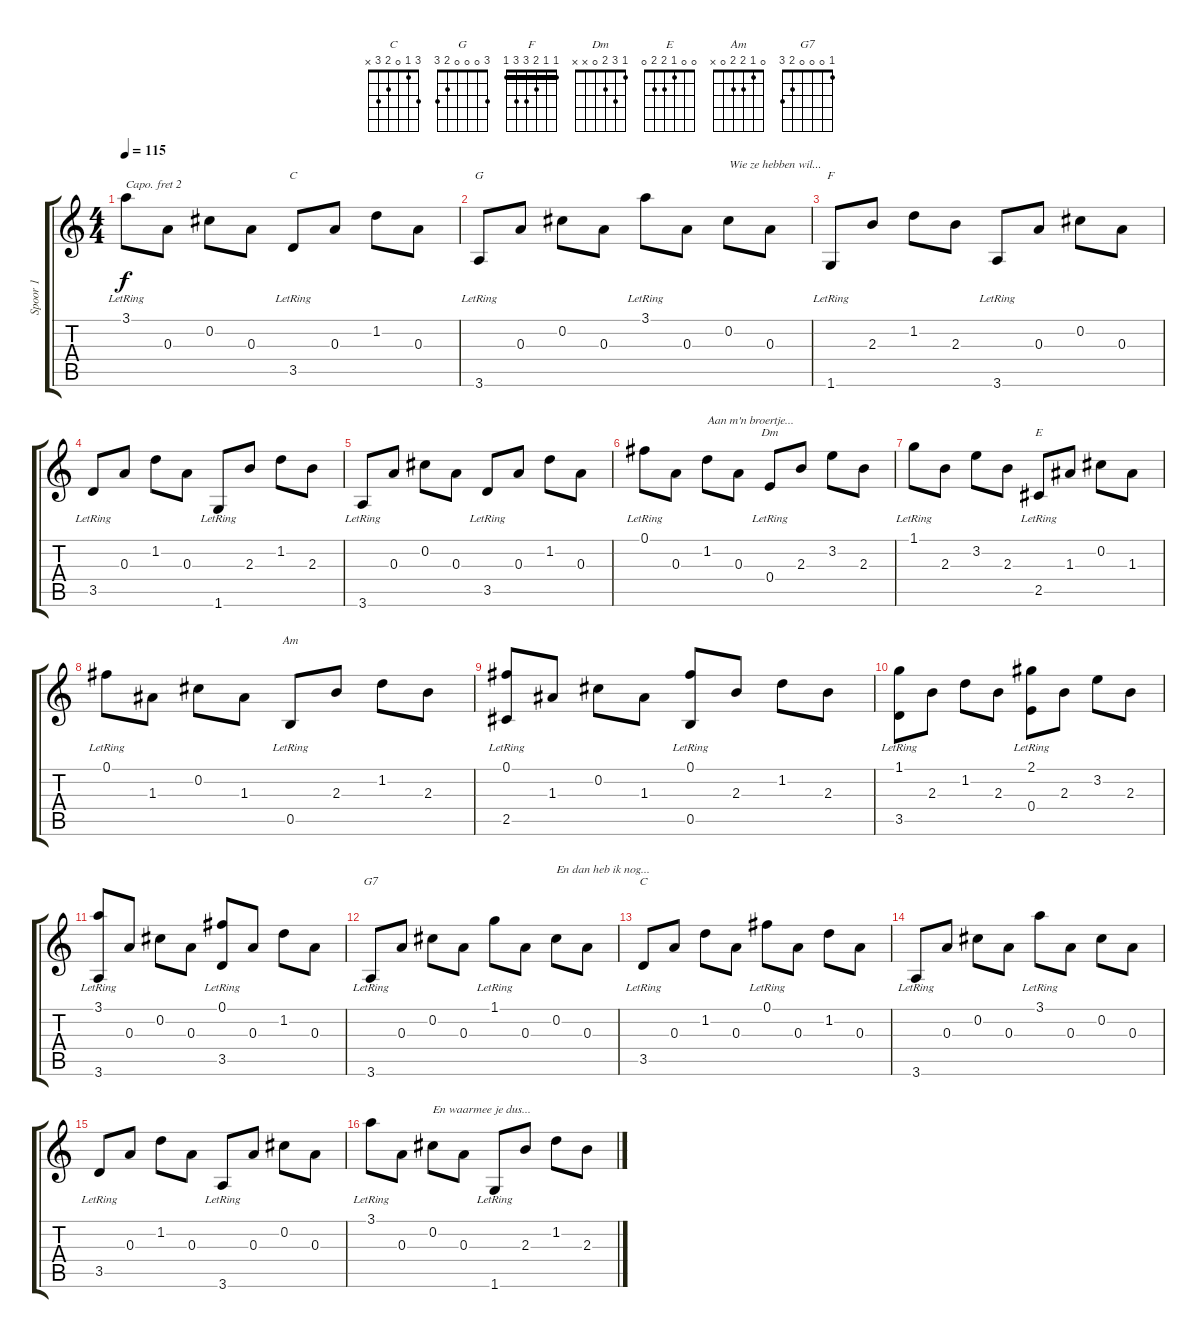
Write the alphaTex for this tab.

\track ("Spoor 1" "Spoor 1") {instrument acousticguitarsteel}
\staff {score tabs}
\capo 2
\tuning (E4 B3 G3 D3 A2 E2) {hide}
\chord ("C" 0 1 0 2 3 x)
\chord ("G" 3 0 0 0 2 3)
\chord ("F" 1 1 2 3 3 1) {barre 1}
\chord ("Dm" 1 3 2 0 x x)
\chord ("E" 0 0 1 2 2 0)
\chord ("Am" 0 1 2 2 0 x)
\chord ("G7" 1 0 0 0 2 3)
\chord ("C" 3 1 0 2 3 x)
\ts (4 4)
\tempo 115
\clef g2
\ks c
3.1{lr}.8{dy f} 0.3.8 0.2.8 0.3.8 3.5{lr}.8{ch "C"} 0.3.8 1.2.8 0.3.8 |
3.6{lr}.8{ch "G"} 0.3.8 0.2.8 0.3.8 3.1{lr}.8 0.3.8 0.2.8{txt "Wie ze hebben wil..."} 0.3.8 |
1.6{lr}.8{ch "F"} 2.3.8 1.2.8 2.3.8 3.6{lr}.8 0.3.8 0.2.8 0.3.8 |
3.5{lr}.8 0.3.8 1.2.8 0.3.8 1.6{lr}.8 2.3.8 1.2.8 2.3.8 |
3.6{lr}.8 0.3.8 0.2.8 0.3.8 3.5{lr}.8 0.3.8 1.2.8 0.3.8 |
0.1{lr}.8 0.3.8 1.2.8{txt "Aan m'n broertje..."} 0.3.8 0.4{lr}.8{ch "Dm"} 2.3.8 3.2.8 2.3.8 |
1.1{lr}.8 2.3.8 3.2.8 2.3.8 2.5{lr}.8{ch "E"} 1.3.8 0.2.8 1.3.8 |
0.1{lr}.8 1.3.8 0.2.8 1.3.8 0.5{lr}.8{ch "Am"} 2.3.8 1.2.8 2.3.8 |
(0.1{lr} 2.5{lr}).8 1.3.8 0.2.8 1.3.8 (0.1{lr} 0.5{lr}).8 2.3.8 1.2.8 2.3.8 |
(1.1{lr} 3.5{lr}).8 2.3.8 1.2.8 2.3.8 (2.1{lr} 0.4{lr}).8 2.3.8 3.2.8 2.3.8 |
(3.1{lr} 3.6{lr}).8 0.3.8 0.2.8 0.3.8 (0.1{lr} 3.5{lr}).8 0.3.8 1.2.8 0.3.8 |
3.6{lr}.8{ch "G7"} 0.3.8 0.2.8 0.3.8 1.1{lr}.8 0.3.8 0.2.8{txt "En dan heb ik nog..."} 0.3.8 |
3.5{lr}.8{ch "C"} 0.3.8 1.2.8 0.3.8 0.1{lr}.8 0.3.8 1.2.8 0.3.8 |
3.6{lr}.8 0.3.8 0.2.8 0.3.8 3.1{lr}.8 0.3.8 0.2.8 0.3.8 |
3.5{lr}.8 0.3.8 1.2.8 0.3.8 3.6{lr}.8 0.3.8 0.2.8 0.3.8 |
3.1{lr}.8 0.3.8 0.2.8{txt "En waarmee je dus..."} 0.3.8 1.6{lr}.8 2.3.8 1.2.8 2.3.8
